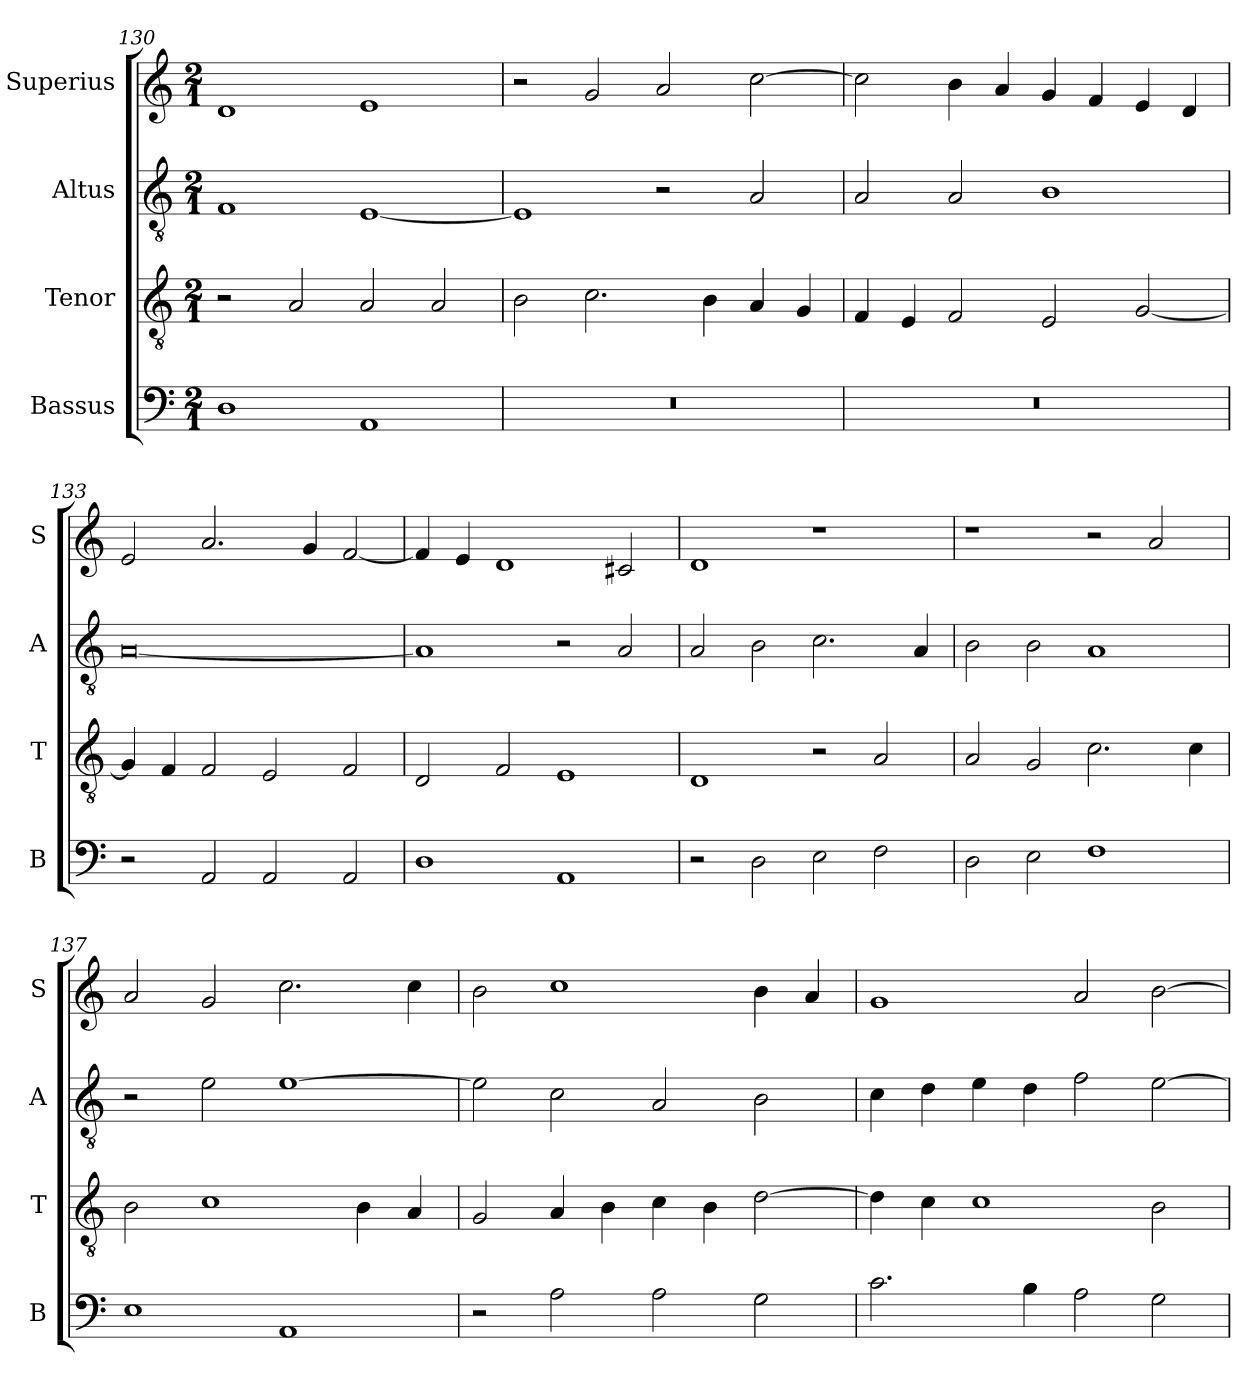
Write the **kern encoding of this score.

**kern	**kern	**kern	**kern
*part4	*part3	*part2	*part1
*staff4	*staff3	*staff2	*staff1
*I"Bassus	*I"Tenor	*I"Altus	*I"Superius
*I'B	*I'T	*I'A	*I'S
*clefF4	*clefGv2	*clefGv2	*clefG2
*k[]	*k[]	*k[]	*k[]
*C:	*C:	*C:	*C:
*M2/1	*M2/1	*M2/1	*M2/1
=130	=130	=130	=130
1D	2r	1F	1d
.	2A	.	.
1AA	2A	[1E	1e
.	2A	.	.
=131	=131	=131	=131
0r	2B	1E]	2r
.	2.c	.	2g
.	.	2r	2a
.	4B	.	.
.	4A	2A	[2cc
.	4G	.	.
=132	=132	=132	=132
0r	4F	2A	2cc]
.	4E	.	.
.	2F	2A	4b
.	.	.	4a
.	2E	1B	4g
.	.	.	4f
.	[2G	.	4e
.	.	.	4d
=133	=133	=133	=133
2r	4G]	[0A	2e
.	4F	.	.
2AA	2F	.	2.a
2AA	2E	.	.
.	.	.	4g
2AA	2F	.	[2f
=134	=134	=134	=134
1D	2D	1A]	4f]
.	.	.	4e
.	2F	.	1d
1AA	1E	2r	.
.	.	2A	2c#X
=135	=135	=135	=135
2r	1D	2A	1d
2D	.	2B	.
2E	2r	2.c	1r
2F	2A	.	.
.	.	4A	.
=136	=136	=136	=136
2D	2A	2B	1r
2E	2G	2B	.
1F	2.c	1A	2r
.	.	.	2a
.	4c	.	.
=137	=137	=137	=137
1E	2B	2r	2a
.	1c	2e	2g
1AA	.	[1e	2.cc
.	4B	.	.
.	4A	.	4cc
=138	=138	=138	=138
2r	2G	2e]	2b
2A	4A	2c	1cc
.	4B	.	.
2A	4c	2A	.
.	4B	.	.
2G	[2d	2B	4b
.	.	.	4a
=139	=139	=139	=139
2.c	4d]	4c	1g
.	4c	4d	.
.	1c	4e	.
4B	.	4d	.
2A	.	2f	2a
2G	2B	[2e	[2b
=	=	=	=
*-	*-	*-	*-
